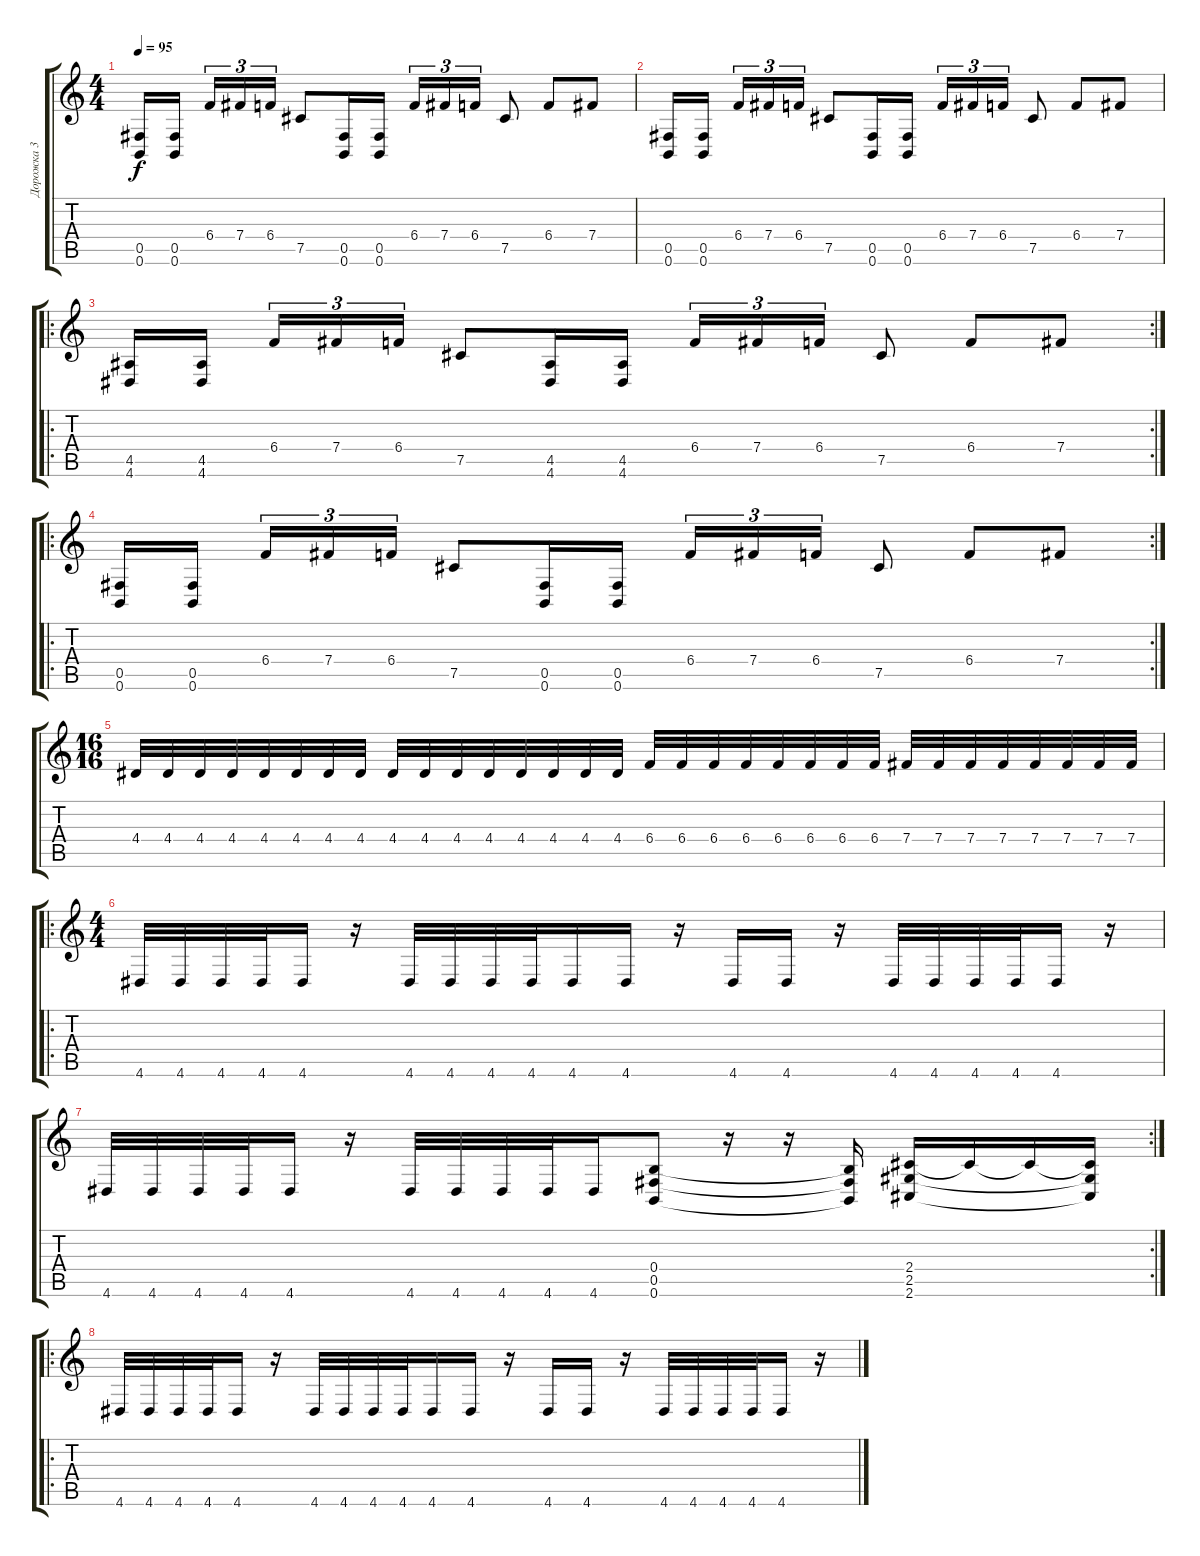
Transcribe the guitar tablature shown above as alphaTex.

\track ("Дорожка 3" "Дорожка 3") {instrument distortionguitar}
\staff {score tabs}
\tuning (Db4 Ab3 E3 B2 Gb2 B1) {hide}
\ts (4 4)
\tempo 95
\clef g2
\ks c
(0.5 0.6).16{dy f} (0.5 0.6).16 6.4.16{tu (3 2)} 7.4.16{tu (3 2)} 6.4.16{tu (3 2)} 7.5.8 (0.5 0.6).16 (0.5 0.6).16 6.4.16{tu (3 2)} 7.4.16{tu (3 2)} 6.4.16{tu (3 2)} 7.5.8 6.4.8 7.4.8 |
(0.5 0.6).16 (0.5 0.6).16 6.4.16{tu (3 2)} 7.4.16{tu (3 2)} 6.4.16{tu (3 2)} 7.5.8 (0.5 0.6).16 (0.5 0.6).16 6.4.16{tu (3 2)} 7.4.16{tu (3 2)} 6.4.16{tu (3 2)} 7.5.8 6.4.8 7.4.8 |
\ro
\rc 2
(4.5 4.6).16 (4.5 4.6).16 6.4.16{tu (3 2)} 7.4.16{tu (3 2)} 6.4.16{tu (3 2)} 7.5.8 (4.5 4.6).16 (4.5 4.6).16 6.4.16{tu (3 2)} 7.4.16{tu (3 2)} 6.4.16{tu (3 2)} 7.5.8 6.4.8 7.4.8 |
\ro
\rc 2
(0.5 0.6).16 (0.5 0.6).16 6.4.16{tu (3 2)} 7.4.16{tu (3 2)} 6.4.16{tu (3 2)} 7.5.8 (0.5 0.6).16 (0.5 0.6).16 6.4.16{tu (3 2)} 7.4.16{tu (3 2)} 6.4.16{tu (3 2)} 7.5.8 6.4.8 7.4.8 |
\ts (16 16)
4.4.32 4.4.32 4.4.32 4.4.32 4.4.32 4.4.32 4.4.32 4.4.32 4.4.32 4.4.32 4.4.32 4.4.32 4.4.32 4.4.32 4.4.32 4.4.32 6.4.32 6.4.32 6.4.32 6.4.32 6.4.32 6.4.32 6.4.32 6.4.32 7.4.32 7.4.32 7.4.32 7.4.32 7.4.32 7.4.32 7.4.32 7.4.32 |
\ro
\ts (4 4)
4.6.32 4.6.32 4.6.32 4.6.32 4.6.16 r.16 4.6.32 4.6.32 4.6.32 4.6.32 4.6.16 4.6.16 r.16 4.6.16 4.6.16 r.16 4.6.32 4.6.32 4.6.32 4.6.32 4.6.16 r.16 |
\rc 2
4.6.32 4.6.32 4.6.32 4.6.32 4.6.16 r.16 4.6.32 4.6.32 4.6.32 4.6.32 4.6.16 (0.4 0.5 0.6).8 r.16 r.16 (0.4{t} 0.5{t} 0.6{t}).16 (2.4 2.5 2.6).16 2.4{t}.16 2.4{t}.16 (2.4{t} 2.5{t} 2.6{t}).16 |
\ro
4.6.32 4.6.32 4.6.32 4.6.32 4.6.16 r.16 4.6.32 4.6.32 4.6.32 4.6.32 4.6.16 4.6.16 r.16 4.6.16 4.6.16 r.16 4.6.32 4.6.32 4.6.32 4.6.32 4.6.16 r.16
